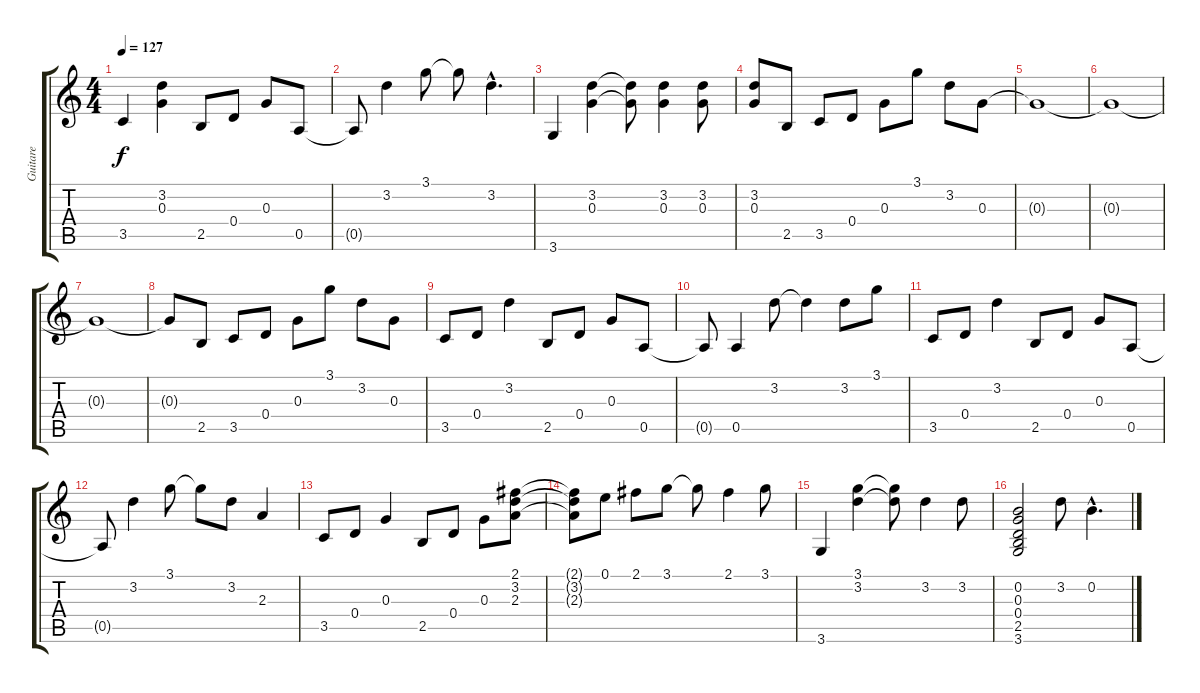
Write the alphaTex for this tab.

\track ("Guitare" "Guitare") {instrument distortionguitar}
\staff {score tabs}
\tuning (E4 B3 G3 D3 A2 E2) {hide}
\ts (4 4)
\tempo 127
\clef g2
\ks c
3.5.4{dy f} (3.2 0.3).4 2.5.8 0.4.8 0.3.8 0.5.8 |
0.5{t}.8 3.2.4 3.1.8 3.1{t}.8 3.2{hac}.4{d} |
3.6.4 (3.2 0.3).4 (3.2{t} 0.3{t}).8 (3.2 0.3).4 (3.2 0.3).8 |
(3.2 0.3).8 2.5.8 3.5.8 0.4.8 0.3.8 3.1.8 3.2.8 0.3.8 |
0.3{t}.1 |
0.3{t}.1 |
0.3{t}.1 |
0.3{t}.8 2.5.8 3.5.8 0.4.8 0.3.8 3.1.8 3.2.8 0.3.8 |
3.5.8 0.4.8 3.2.4 2.5.8 0.4.8 0.3.8 0.5.8 |
0.5{t}.8 0.5.4 3.2.8 3.2{t}.4 3.2.8 3.1.8 |
3.5.8 0.4.8 3.2.4 2.5.8 0.4.8 0.3.8 0.5.8 |
0.5{t}.8 3.2.4 3.1.8 3.1{t}.8 3.2.8 2.3.4 |
3.5.8 0.4.8 0.3.4 2.5.8 0.4.8 0.3.8 (2.1 3.2 2.3).8 |
(2.1{t} 3.2{t} 2.3{t}).8 0.1.8 2.1.8 3.1.8 3.1{t}.8 2.1.4 3.1.8 |
3.6.4 (3.1 3.2).4 (3.1{t} 3.2{t}).8 3.2.4 3.2.8 |
(0.2 0.3 0.4 2.5 3.6).2 3.2.8 0.2{hac}.4{d}
